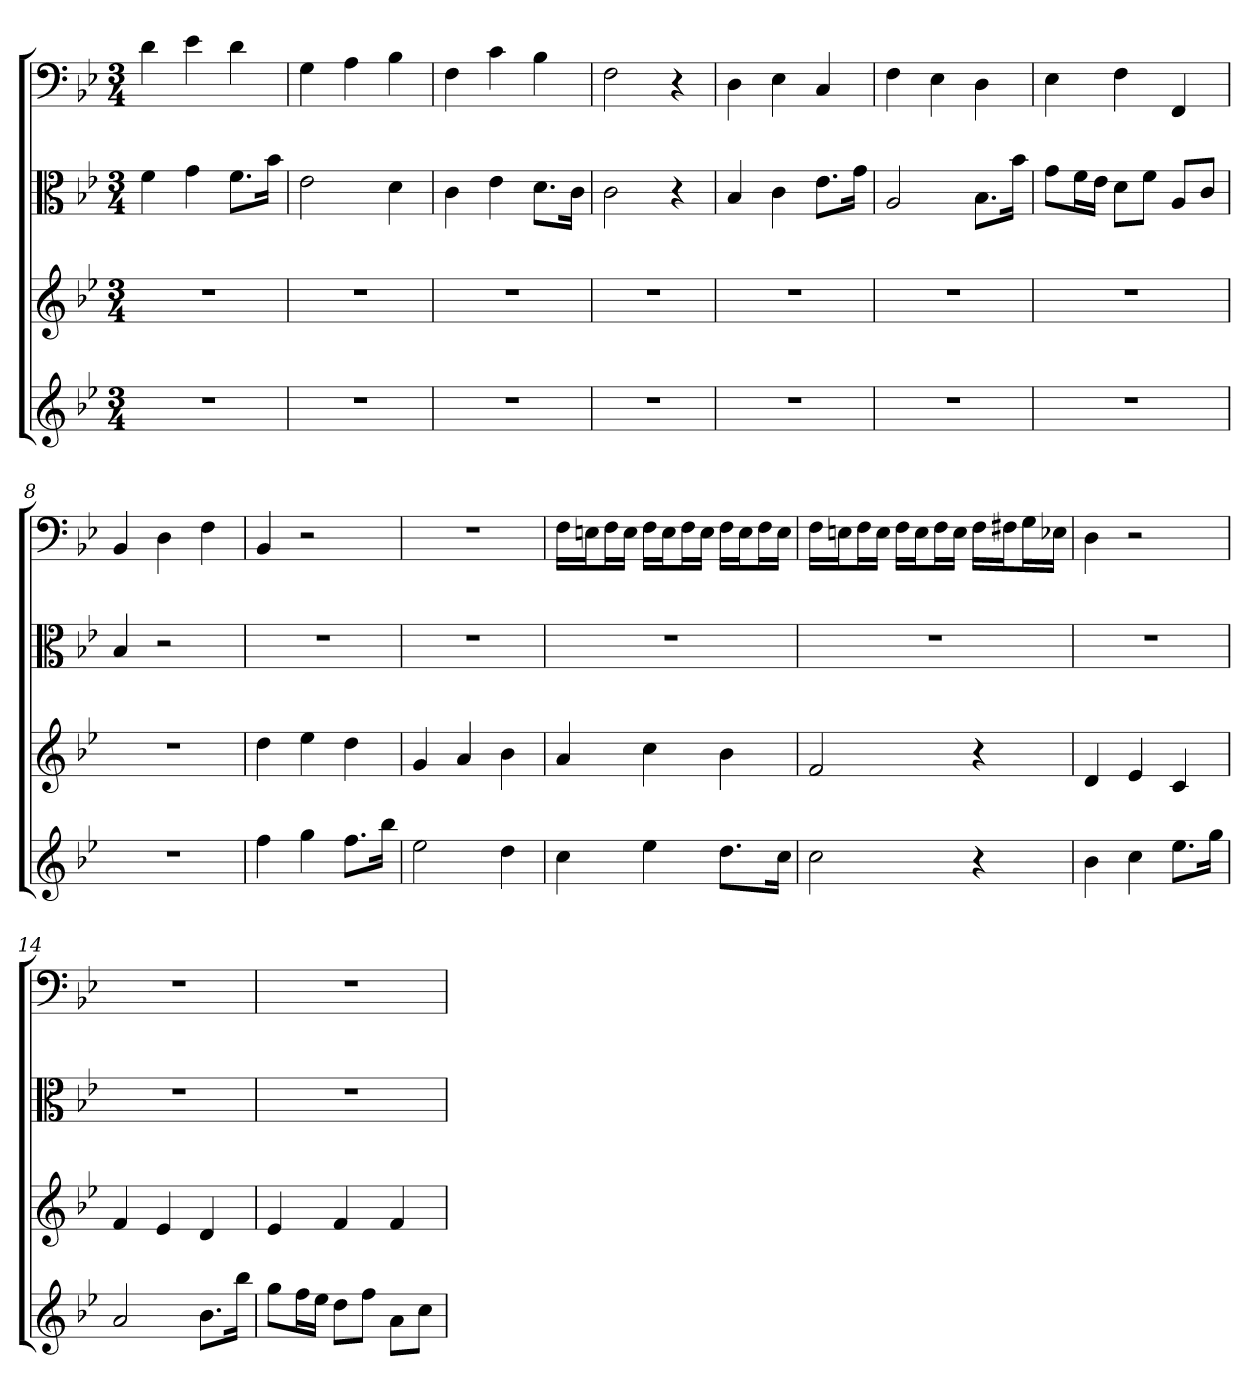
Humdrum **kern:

**kern	**kern	**kern	**kern
*part4	*part3	*part2	*part1
*staff4	*staff3	*staff2	*staff1
*	*	*clefC3	*clefF4
*k[b-e-]	*k[b-e-]	*k[b-e-]	*k[b-e-]
*B-:	*B-:	*B-:	*B-:
*M3/4	*M3/4	*M3/4	*M3/4
=1	=1	=1	=1
2.r	2.r	4f	4d
.	.	4g	4e-
.	.	8.f\L	4d
.	.	16b-\Jk	.
=2	=2	=2	=2
2.r	2.r	2e-	4G
.	.	.	4A
.	.	4d	4B-
=3	=3	=3	=3
2.r	2.r	4c	4F
.	.	4e-	4c
.	.	8.d\L	4B-
.	.	16c\Jk	.
=4	=4	=4	=4
2.r	2.r	2c	2F
.	.	4r	4r
=5	=5	=5	=5
2.r	2.r	4B-	4D
.	.	4c	4E-
.	.	8.e-\L	4C
.	.	16g\Jk	.
=6	=6	=6	=6
2.r	2.r	2A	4F
.	.	.	4E-
.	.	8.B-\L	4D
.	.	16b-\Jk	.
=7	=7	=7	=7
2.r	2.r	8g\L	4E-
.	.	16f\L	.
.	.	16e-\JJ	.
.	.	8d\L	4F
.	.	8f\J	.
.	.	8A/L	4FF
.	.	8c/J	.
=8	=8	=8	=8
2.r	2.r	4B-	4BB-
.	.	2r	4D
.	.	.	4F
=9	=9	=9	=9
4ff	4dd	2.r	4BB-
4gg	4ee-	.	2r
8.ffL	4dd	.	.
16bb-Jk	.	.	.
=10	=10	=10	=10
2ee-	4g	2.r	2.r
.	4a	.	.
4dd	4b-	.	.
=11	=11	=11	=11
4cc	4a	2.r	16F\LL
.	.	.	16En\J
.	.	.	16F\L
.	.	.	16E\JJ
4ee-	4cc	.	16F\LL
.	.	.	16E\J
.	.	.	16F\L
.	.	.	16E\JJ
8.ddL	4b-	.	16F\LL
.	.	.	16E\J
.	.	.	16F\L
16ccJk	.	.	16E\JJ
=12	=12	=12	=12
2cc	2f	2.r	16F\LL
.	.	.	16En\J
.	.	.	16F\L
.	.	.	16E\JJ
.	.	.	16F\LL
.	.	.	16E\J
.	.	.	16F\L
.	.	.	16E\JJ
4r	4r	.	16F\LL
.	.	.	16F#X\J
.	.	.	16G\L
.	.	.	16E-X\JJ
=13	=13	=13	=13
4b-	4d	2.r	4D
4cc	4e-	.	2r
8.ee-L	4c	.	.
16ggJk	.	.	.
=14	=14	=14	=14
2a	4f	2.r	2.r
.	4e-	.	.
8.b-L	4d	.	.
16bb-Jk	.	.	.
=15	=15	=15	=15
8ggL	4e-	2.r	2.r
16ffL	.	.	.
16ee-JJ	.	.	.
8ddL	4f	.	.
8ffJ	.	.	.
8aL	4f	.	.
8ccJ	.	.	.
=	=	=	=
*-	*-	*-	*-
